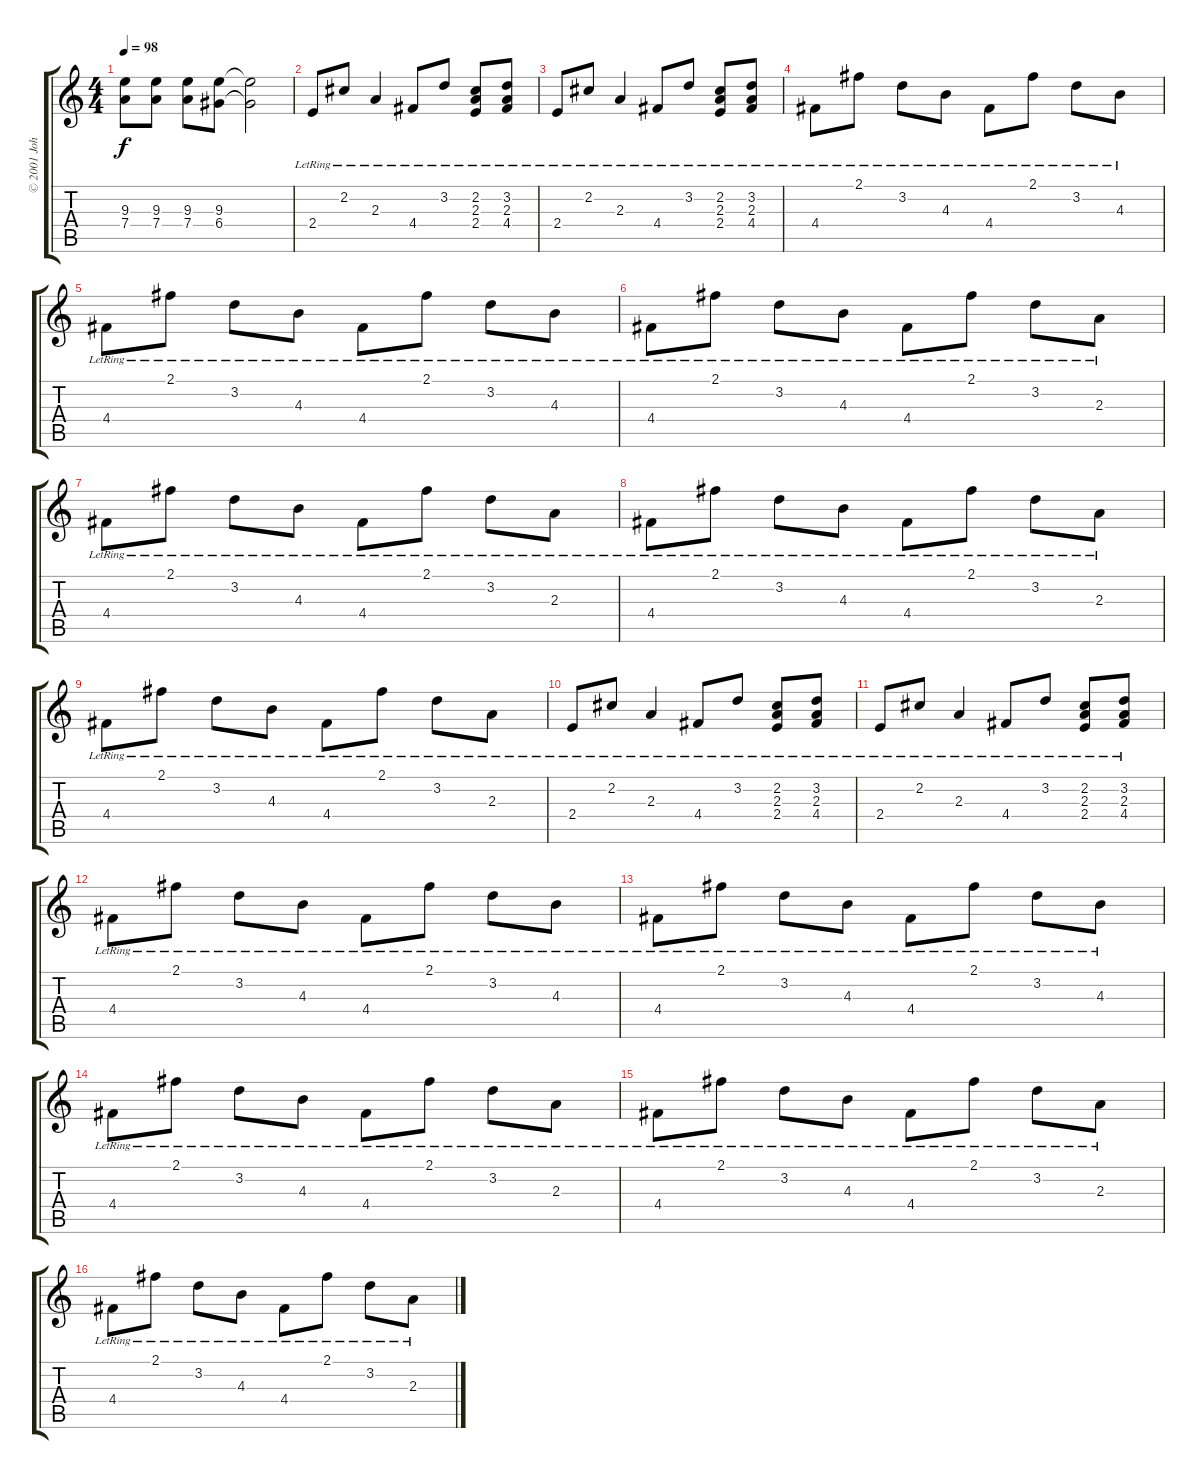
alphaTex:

\track ("© 2001 John Taylor" "© 2001 Joh") {instrument electricguitarclean}
\staff {score tabs}
\tuning (E4 B3 G3 D3 A2 E2) {hide}
\ts (4 4)
\tempo 98
\clef g2
\ks c
(9.3 7.4).8{dy f} (9.3 7.4).8 (9.3 7.4).8 (9.3 6.4).8 (9.3{t} 6.4{t}).2 |
2.4{lr}.8 2.2{lr}.8 2.3{lr}.4 4.4{lr}.8 3.2{lr}.8 (2.2{lr} 2.3{lr} 2.4{lr}).8 (3.2{lr} 2.3{lr} 4.4{lr}).8 |
2.4{lr}.8 2.2{lr}.8 2.3{lr}.4 4.4{lr}.8 3.2{lr}.8 (2.2{lr} 2.3{lr} 2.4{lr}).8 (3.2{lr} 2.3{lr} 4.4{lr}).8 |
4.4{lr}.8 2.1{lr}.8 3.2{lr}.8 4.3{lr}.8 4.4{lr}.8 2.1{lr}.8 3.2{lr}.8 4.3{lr}.8 |
4.4{lr}.8 2.1{lr}.8 3.2{lr}.8 4.3{lr}.8 4.4{lr}.8 2.1{lr}.8 3.2{lr}.8 4.3{lr}.8 |
4.4{lr}.8 2.1{lr}.8 3.2{lr}.8 4.3{lr}.8 4.4{lr}.8 2.1{lr}.8 3.2{lr}.8 2.3{lr}.8 |
4.4{lr}.8 2.1{lr}.8 3.2{lr}.8 4.3{lr}.8 4.4{lr}.8 2.1{lr}.8 3.2{lr}.8 2.3{lr}.8 |
4.4{lr}.8 2.1{lr}.8 3.2{lr}.8 4.3{lr}.8 4.4{lr}.8 2.1{lr}.8 3.2{lr}.8 2.3{lr}.8 |
4.4{lr}.8 2.1{lr}.8 3.2{lr}.8 4.3{lr}.8 4.4{lr}.8 2.1{lr}.8 3.2{lr}.8 2.3{lr}.8 |
2.4{lr}.8 2.2{lr}.8 2.3{lr}.4 4.4{lr}.8 3.2{lr}.8 (2.2{lr} 2.3{lr} 2.4{lr}).8 (3.2{lr} 2.3{lr} 4.4{lr}).8 |
2.4{lr}.8 2.2{lr}.8 2.3{lr}.4 4.4{lr}.8 3.2{lr}.8 (2.2{lr} 2.3{lr} 2.4{lr}).8 (3.2{lr} 2.3{lr} 4.4{lr}).8 |
4.4{lr}.8 2.1{lr}.8 3.2{lr}.8 4.3{lr}.8 4.4{lr}.8 2.1{lr}.8 3.2{lr}.8 4.3{lr}.8 |
4.4{lr}.8 2.1{lr}.8 3.2{lr}.8 4.3{lr}.8 4.4{lr}.8 2.1{lr}.8 3.2{lr}.8 4.3{lr}.8 |
4.4{lr}.8 2.1{lr}.8 3.2{lr}.8 4.3{lr}.8 4.4{lr}.8 2.1{lr}.8 3.2{lr}.8 2.3{lr}.8 |
4.4{lr}.8 2.1{lr}.8 3.2{lr}.8 4.3{lr}.8 4.4{lr}.8 2.1{lr}.8 3.2{lr}.8 2.3{lr}.8 |
4.4{lr}.8 2.1{lr}.8 3.2{lr}.8 4.3{lr}.8 4.4{lr}.8 2.1{lr}.8 3.2{lr}.8 2.3{lr}.8
